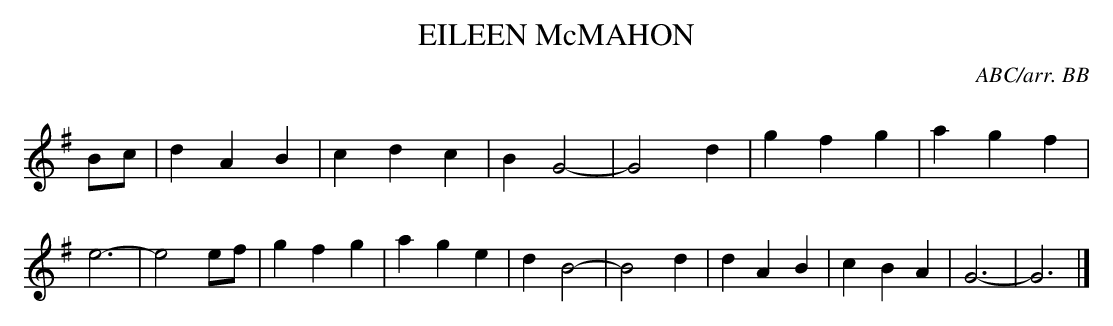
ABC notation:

X:1
T:EILEEN McMAHON\
C:ABC/arr. BB\
Q:140\
L:1/4\
M:3/4\
K:G\
B/c/|dAB|cdc|BG2-|G2d|gfg|agf|e3-|e2e/f/|\
gfg|age|dB2-|B2d|dAB|cBA|G3-|G3|]\
\
\
